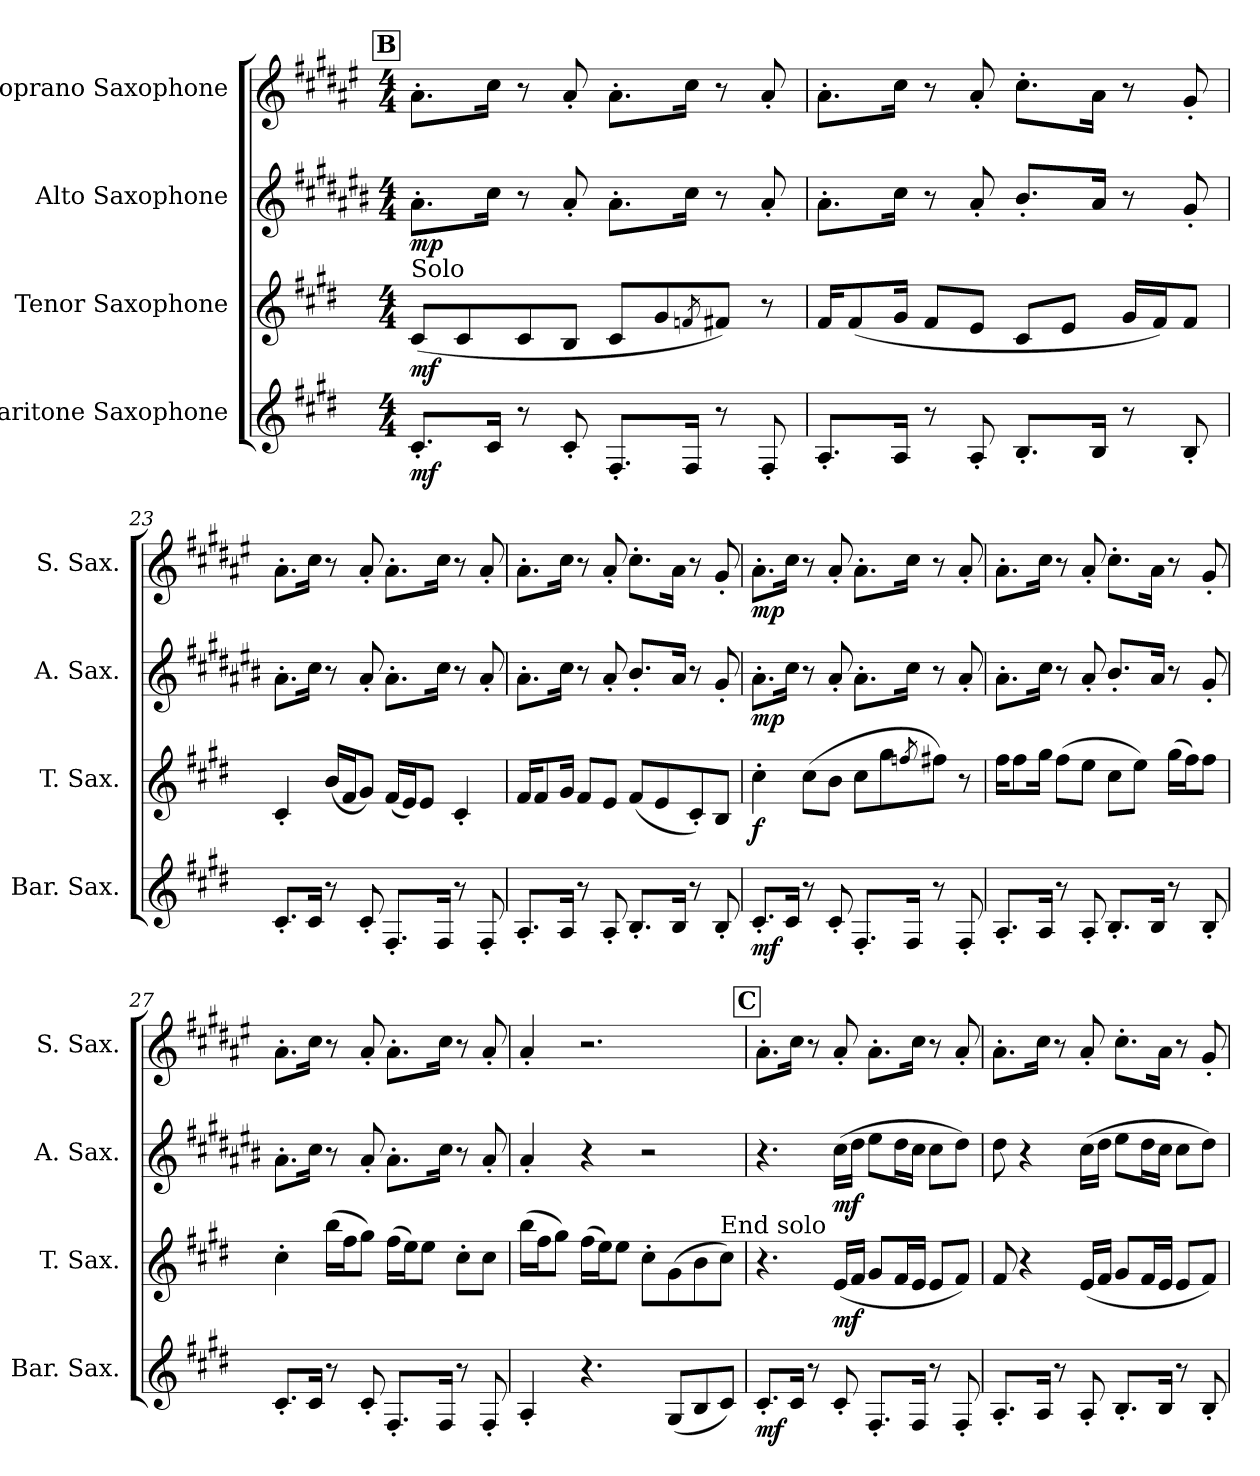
**kern	**dynam	**kern	**dynam	**kern	**dynam	**kern	**dynam
*part4	*part4	*part3	*part3	*part2	*part2	*part1	*part1
*staff4	*staff4	*staff3	*staff3	*staff2	*staff2	*staff1	*staff1
*I"Baritone Saxophone	*	*I"Tenor Saxophone	*	*I"Alto Saxophone	*	*I"Soprano Saxophone	*
*I'Bar. Sax.	*	*I'T. Sax.	*	*I'A. Sax.	*	*I'S. Sax.	*
*clefG2	*	*clefG2	*	*clefG2	*	*clefG2	*
*ITrd12c21	*	*ITrd8c14	*	*ITrd5c9	*	*ITrd1c2	*
*k[f#c#g#d#]	*	*k[f#c#g#d#]	*	*k[f#c#g#d#]	*	*k[f#c#g#d#]	*
*M4/4	*	*M4/4	*	*M4/4	*	*M4/4	*
!!LO:REH:place=s1:a:B:fs=14:t=B
=21	=21	=21	=21	=21	=21	=21	=21
!	!	!LO:TX:a:t=Solo	!	!	!	!	!
!	!LO:DY:b	!	!LO:DY:b	!	!LO:DY:b	!	!
8.C#'/L	mf	(<8C#/L	mf	8.c#'\L	mp	8.g#'\L	.
.	.	8C#/	.	.	.	.	.
16C#/Jk	.	.	.	16e\Jk	.	16b\Jk	.
8r	.	8C#/	.	8r	.	8r	.
8C#'/	.	8BB/J	.	8c#'/	.	8g#'/	.
8.FF#'/L	.	8C#/L	.	8.c#'\L	.	8.g#'\L	.
.	.	8G#/	.	.	.	.	.
16FF#/Jk	.	.	.	16e\Jk	.	16b\Jk	.
.	.	8qFn/	.	.	.	.	.
8r	.	8F#X/J)	.	8r	.	8r	.
8FF#'/	.	8r	.	8c#'/	.	8g#'/	.
=22	=22	=22	=22	=22	=22	=22	=22
8.AA'/L	.	16F#/KL	.	8.c#'\L	.	8.g#'\L	.
.	.	(<8F#/	.	.	.	.	.
16AA/Jk	.	16G#/Jk	.	16e\Jk	.	16b\Jk	.
8r	.	8F#/L	.	8r	.	8r	.
8AA'/	.	8E/J	.	8c#'/	.	8g#'/	.
8.BB'/L	.	8C#/L	.	8.d#'/L	.	8.b'\L	.
.	.	8E/J	.	.	.	.	.
16BB/Jk	.	.	.	16c#/Jk	.	16g#\Jk	.
8r	.	16G#/LL	.	8r	.	8r	.
.	.	16F#/J)	.	.	.	.	.
8BB'/	.	8F#/J	.	8B'/	.	8f#'/	.
=23	=23	=23	=23	=23	=23	=23	=23
8.C#'/L	.	4C#'/	.	8.c#'\L	.	8.g#'\L	.
16C#/Jk	.	.	.	16e\Jk	.	16b\Jk	.
8r	.	(<16B/LL	.	8r	.	8r	.
.	.	16F#/J	.	.	.	.	.
8C#'/	.	8G#/J)	.	8c#'/	.	8g#'/	.
8.FF#'/L	.	(<16F#/LL	.	8.c#'\L	.	8.g#'\L	.
.	.	16E/J)	.	.	.	.	.
.	.	8E/J	.	.	.	.	.
16FF#/Jk	.	.	.	16e\Jk	.	16b\Jk	.
8r	.	4C#'/	.	8r	.	8r	.
8FF#'/	.	.	.	8c#'/	.	8g#'/	.
=24	=24	=24	=24	=24	=24	=24	=24
8.AA'/L	.	16F#/KL	.	8.c#'\L	.	8.g#'\L	.
.	.	8F#/	.	.	.	.	.
16AA/Jk	.	16G#/Jk	.	16e\Jk	.	16b\Jk	.
8r	.	8F#/L	.	8r	.	8r	.
8AA'/	.	8E/J	.	8c#'/	.	8g#'/	.
8.BB'/L	.	(<8F#/L	.	8.d#'/L	.	8.b'\L	.
.	.	8E/	.	.	.	.	.
16BB/Jk	.	.	.	16c#/Jk	.	16g#\Jk	.
8r	.	8C#'/)	.	8r	.	8r	.
8BB'/	.	8BB/J	.	8B'/	.	8f#'/	.
=25	=25	=25	=25	=25	=25	=25	=25
!	!LO:DY:b	!	!LO:DY:b	!	!LO:DY:b	!	!LO:DY:b
8.C#'/L	mf	4c#'\	f	8.c#'\L	mp	8.g#'\L	mp
16C#/Jk	.	.	.	16e\Jk	.	16b\Jk	.
8r	.	(>8c#\L	.	8r	.	8r	.
8C#'/	.	8B\J	.	8c#'/	.	8g#'/	.
8.FF#'/L	.	8c#\L	.	8.c#'\L	.	8.g#'\L	.
.	.	8g#\	.	.	.	.	.
16FF#/Jk	.	.	.	16e\Jk	.	16b\Jk	.
.	.	8qfn/	.	.	.	.	.
8r	.	8f#X\J)	.	8r	.	8r	.
8FF#'/	.	8r	.	8c#'/	.	8g#'/	.
=26	=26	=26	=26	=26	=26	=26	=26
8.AA'/L	.	16f#\KL	.	8.c#'\L	.	8.g#'\L	.
.	.	8f#\	.	.	.	.	.
16AA/Jk	.	16g#\Jk	.	16e\Jk	.	16b\Jk	.
8r	.	(>8f#\L	.	8r	.	8r	.
8AA'/	.	8e\J	.	8c#'/	.	8g#'/	.
8.BB'/L	.	8c#\L	.	8.d#'/L	.	8.b'\L	.
.	.	8e\J)	.	.	.	.	.
16BB/Jk	.	.	.	16c#/Jk	.	16g#\Jk	.
8r	.	(>16g#\LL	.	8r	.	8r	.
.	.	16f#\J)	.	.	.	.	.
8BB'/	.	8f#\J	.	8B'/	.	8f#'/	.
=27	=27	=27	=27	=27	=27	=27	=27
8.C#'/L	.	4c#'\	.	8.c#'\L	.	8.g#'\L	.
16C#/Jk	.	.	.	16e\Jk	.	16b\Jk	.
8r	.	(>16b\LL	.	8r	.	8r	.
.	.	16f#\J	.	.	.	.	.
8C#'/	.	8g#\J)	.	8c#'/	.	8g#'/	.
8.FF#'/L	.	(>16f#\LL	.	8.c#'\L	.	8.g#'\L	.
.	.	16e\J)	.	.	.	.	.
.	.	8e\J	.	.	.	.	.
16FF#/Jk	.	.	.	16e\Jk	.	16b\Jk	.
8r	.	8c#'\L	.	8r	.	8r	.
8FF#'/	.	8c#\J	.	8c#'/	.	8g#'/	.
=28	=28	=28	=28	=28	=28	=28	=28
4AA'/	.	(>16b\LL	.	4c#'/	.	4g#'/	.
.	.	16f#\J	.	.	.	.	.
.	.	8g#\J)	.	.	.	.	.
4.r	.	(>16f#\LL	.	4r	.	2.r	.
.	.	16e\J)	.	.	.	.	.
.	.	8e\J	.	.	.	.	.
.	.	8c#'\L	.	2r	.	.	.
(<8GG#/L	.	(>8G#\	.	.	.	.	.
8BB/	.	8B\	.	.	.	.	.
!	!	!LO:TX:a:t=End solo	!	!	!	!	!
8C#/J)	.	8c#\J)	.	.	.	.	.
!!LO:REH:place=s1:a:B:fs=14:t=C
=29	=29	=29	=29	=29	=29	=29	=29
!	!LO:DY:b	!	!	!	!	!	!
8.C#'/L	mf	4.r	.	4.r	.	8.g#'\L	.
16C#/Jk	.	.	.	.	.	16b\Jk	.
8r	.	.	.	.	.	8r	.
!	!	!	!LO:DY:b	!	!LO:DY:b	!	!
8C#'/	.	(<16E/LL	mf	(>16e\LL	mf	8g#'/	.
.	.	16F#/JJ	.	16f#\JJ	.	.	.
8.FF#'/L	.	8G#/L	.	8g#\L	.	8.g#'\L	.
.	.	16F#/L	.	16f#\L	.	.	.
16FF#/Jk	.	16E/JJ	.	16e\JJ	.	16b\Jk	.
8r	.	8E/L	.	8e\L	.	8r	.
8FF#'/	.	8F#/J)	.	8f#\J)	.	8g#'/	.
=30	=30	=30	=30	=30	=30	=30	=30
8.AA'/L	.	8F#/	.	8f#\	.	8.g#'\L	.
.	.	4r	.	4r	.	.	.
16AA/Jk	.	.	.	.	.	16b\Jk	.
8r	.	.	.	.	.	8r	.
8AA'/	.	(<16E/LL	.	(>16e\LL	.	8g#'/	.
.	.	16F#/JJ	.	16f#\JJ	.	.	.
8.BB'/L	.	8G#/L	.	8g#\L	.	8.b'\L	.
.	.	16F#/L	.	16f#\L	.	.	.
16BB/Jk	.	16E/JJ	.	16e\JJ	.	16g#\Jk	.
8r	.	8E/L	.	8e\L	.	8r	.
8BB'/	.	8F#/J)	.	8f#\J)	.	8f#'/	.
=	=	=	=	=	=	=	=
*-	*-	*-	*-	*-	*-	*-	*-
